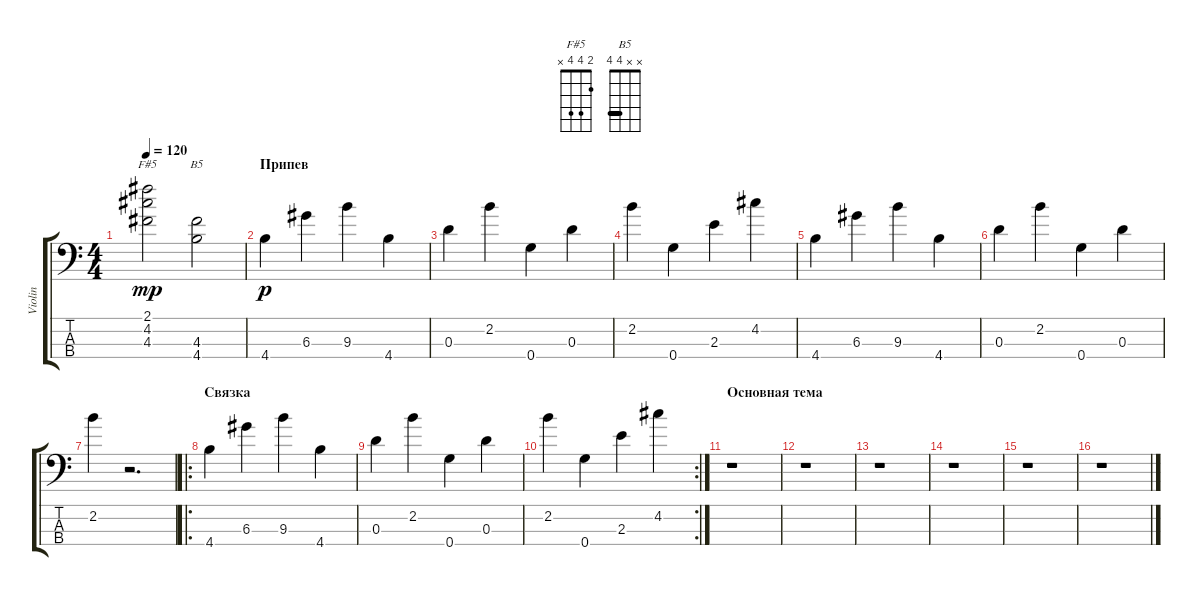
\track ("Violin" "Violin") {instrument violin}
\staff {score tabs}
\tuning (E5 A4 D4 G3) {hide}
\chord ("F#5" 2 4 4 x)
\chord ("B5" x x 4 4) {barre 4}
\ts (4 4)
\tempo 120
\clef f4
\ks c
(2.1 4.2 4.3).2{ch "F#5" dy mp} (4.3 4.4).2{ch "B5"} |
\section ("" "Припев")
4.4.4{dy p} 6.3.4 9.3.4 4.4.4 |
0.3.4 2.2.4 0.4.4 0.3.4 |
2.2.4 0.4.4 2.3.4 4.2.4 |
4.4.4 6.3.4 9.3.4 4.4.4 |
0.3.4 2.2.4 0.4.4 0.3.4 |
2.2.4 r.2{d} |
\ro
\section ("" "Связка")
4.4.4 6.3.4 9.3.4 4.4.4 |
0.3.4 2.2.4 0.4.4 0.3.4 |
\rc 2
2.2.4 0.4.4 2.3.4 4.2.4 |
\section ("" "Основная тема")
r.1 |
r.1 |
r.1 |
r.1 |
r.1 |
r.1
